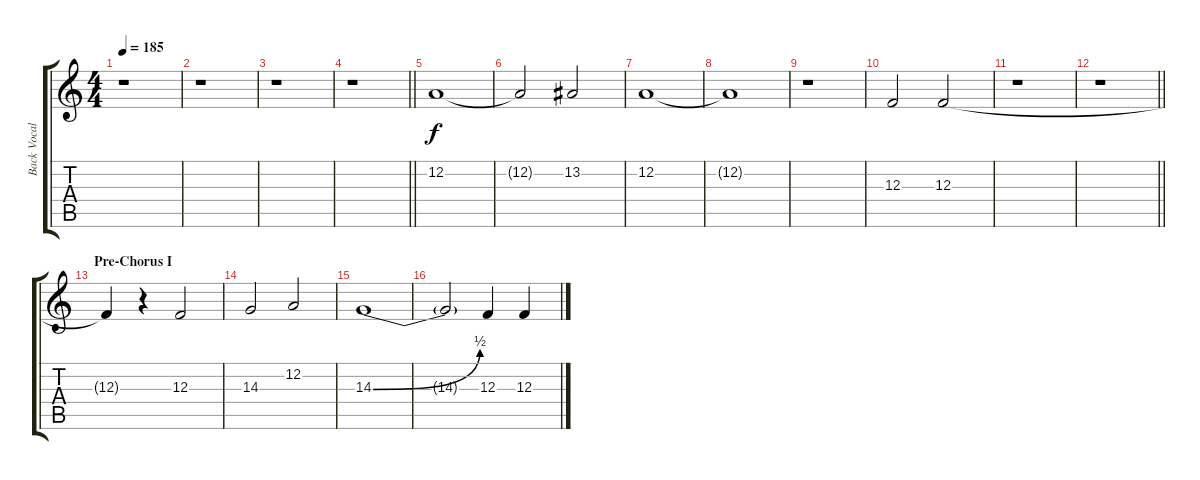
\track ("Back Vocals" "Back Vocal") {instrument flute}
\staff {score tabs}
\tuning (D4 A3 F3 C3 G2 D2) {hide}
\ts (4 4)
\tempo 185
\clef g2
\ks c
r.1{dy f} |
r.1 |
r.1 |
\barLineRight lightlight
r.1 |
12.2.1 |
12.2{t}.2 13.2.2 |
12.2.1 |
12.2{t}.1 |
r.1 |
12.3.2 12.3.2 |
r.1 |
\barLineRight lightlight
r.1 |
\section ("" "Pre-Chorus I")
12.3{t}.4{volume 8} r.4 12.3.2 |
14.3.2 12.2.2 |
14.3{be (bend 0 0 60 2)}.1 |
14.3{t}.2 12.3.4 12.3.4
